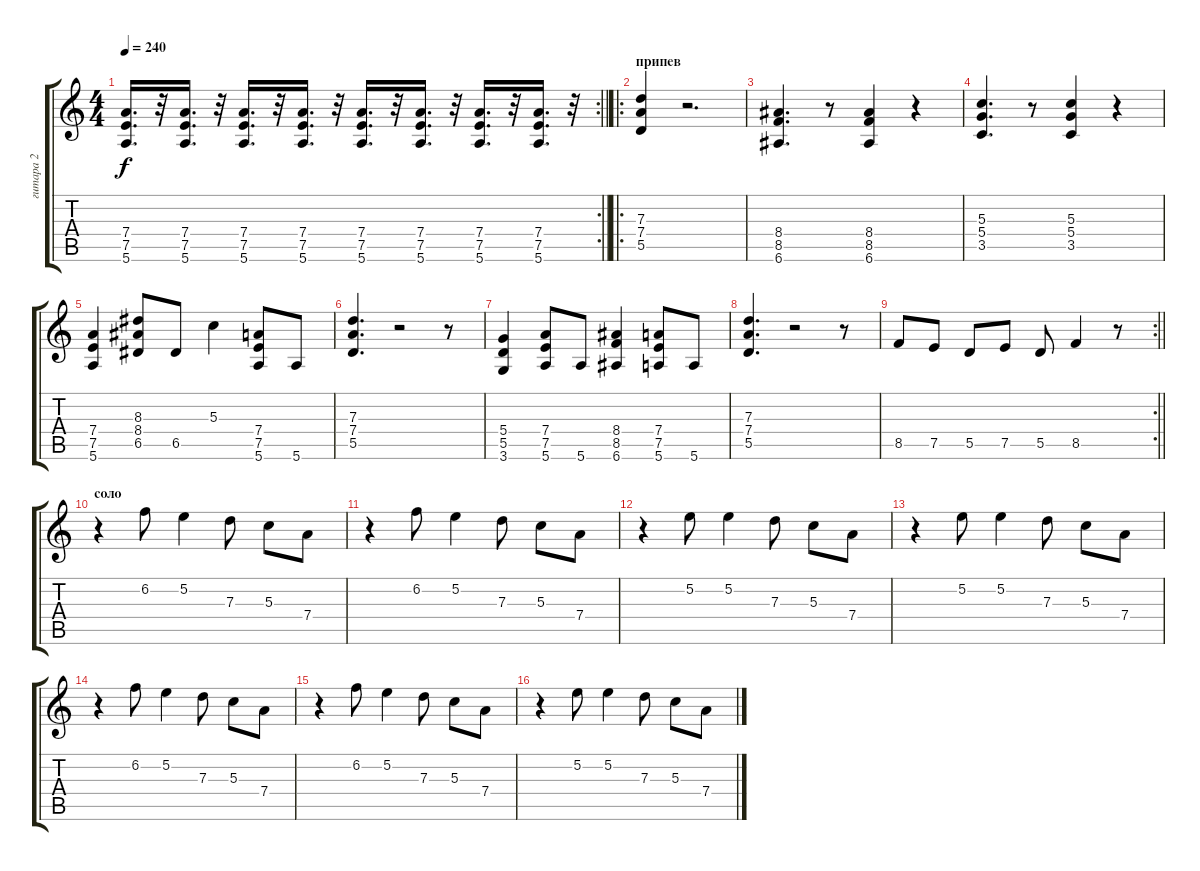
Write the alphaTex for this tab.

\track ("гитара 2" "гитара 2") {instrument distortionguitar}
\staff {score tabs}
\tuning (E4 B3 G3 D3 A2 E2) {hide}
\rc 2
\ts (4 4)
\tempo 240
\clef g2
\barLineRight lightlight
\ks c
(7.4 7.5 5.6).16{d dy f} r.32 (7.4 7.5 5.6).16{d} r.32 (7.4 7.5 5.6).16{d} r.32 (7.4 7.5 5.6).16{d} r.32 (7.4 7.5 5.6).16{d} r.32 (7.4 7.5 5.6).16{d} r.32 (7.4 7.5 5.6).16{d} r.32 (7.4 7.5 5.6).16{d} r.32 |
\ro
\section ("" "припев")
(7.3 7.4 5.5).4 r.2{d} |
(8.4 8.5 6.6).4{d} r.8 (8.4 8.5 6.6).4 r.4 |
(5.3 5.4 3.5).4{d} r.8 (5.3 5.4 3.5).4 r.4 |
(7.4 7.5 5.6).4 (8.3 8.4 6.5).8 6.5.8 5.3.4 (7.4 7.5 5.6).8 5.6.8 |
(7.3 7.4 5.5).4{d} r.2 r.8 |
(5.4 5.5 3.6).4 (7.4 7.5 5.6).8 5.6.8 (8.4 8.5 6.6).4 (7.4 7.5 5.6).8 5.6.8 |
(7.3 7.4 5.5).4{d} r.2 r.8 |
\rc 2
\barLineRight lightlight
8.5.8 7.5.8 5.5.8 7.5.8 5.5.8 8.5.4 r.8 |
\section ("" "соло")
r.4 6.2.8 5.2.4 7.3.8 5.3.8 7.4.8 |
r.4 6.2.8 5.2.4 7.3.8 5.3.8 7.4.8 |
r.4 5.2.8 5.2.4 7.3.8 5.3.8 7.4.8 |
r.4 5.2.8 5.2.4 7.3.8 5.3.8 7.4.8 |
r.4 6.2.8 5.2.4 7.3.8 5.3.8 7.4.8 |
r.4 6.2.8 5.2.4 7.3.8 5.3.8 7.4.8 |
r.4 5.2.8 5.2.4 7.3.8 5.3.8 7.4.8
